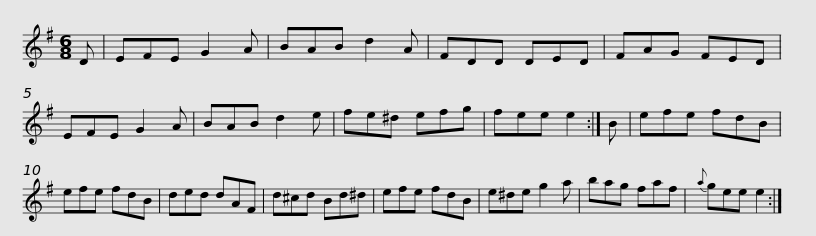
X:1
L:1/8
M:6/8
I:linebreak $
K:Emin
V:1 treble
V:1
 D | EFE G2 A | BAB d2 A | FDD DED | FAG FED | %5
 EFE G2 A | BAB d2 e | fe^d efg |$ fee e2 :| B | %10
 efe fdB | efe fdB | ded dAF | d^cd Bd^d | efe fdB | %15
 e^de g2 a |$ bag faf |{a} gee e2 :| %18
